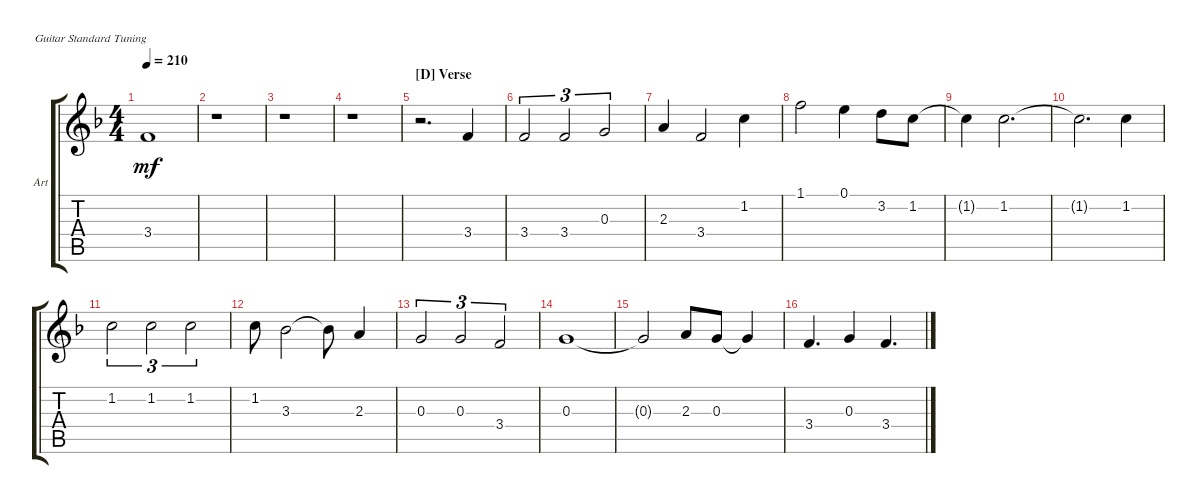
\defaultSystemsLayout 4
\bracketExtendMode groupsimilarinstruments
\firstSystemTrackNameOrientation horizontal
\otherSystemsTrackNameOrientation horizontal
\track ("Art's Voice" "Art") {instrument electricguitarclean}
\staff {score tabs}
\tuning (E4 B3 G3 D3 A2 E2)
\ts (4 4)
\tempo 210
\clef g2
\ks f
3.4{t}.1{dy mf} |
r.1 |
r.1 |
r.1 |
\section ("D" "Verse")
r.2{d} 3.4.4 |
3.4.2{tu (3 2)} 3.4.2{tu (3 2)} 0.3.2{tu (3 2)} |
2.3.4 3.4.2 1.2.4 |
1.1.2 0.1.4 3.2.8 1.2.8 |
1.2{t}.4 1.2.2{d} |
1.2{t}.2{d} 1.2.4 |
1.2.2{tu (3 2)} 1.2.2{tu (3 2)} 1.2.2{tu (3 2)} |
1.2.8 3.3.2 3.3{t}.8 2.3.4 |
0.3.2{tu (3 2)} 0.3.2{tu (3 2)} 3.4.2{tu (3 2)} |
0.3.1 |
0.3{t}.2 2.3.8 0.3.8 0.3{t}.4 |
3.4.4{d} 0.3.4 3.4.4{d}
